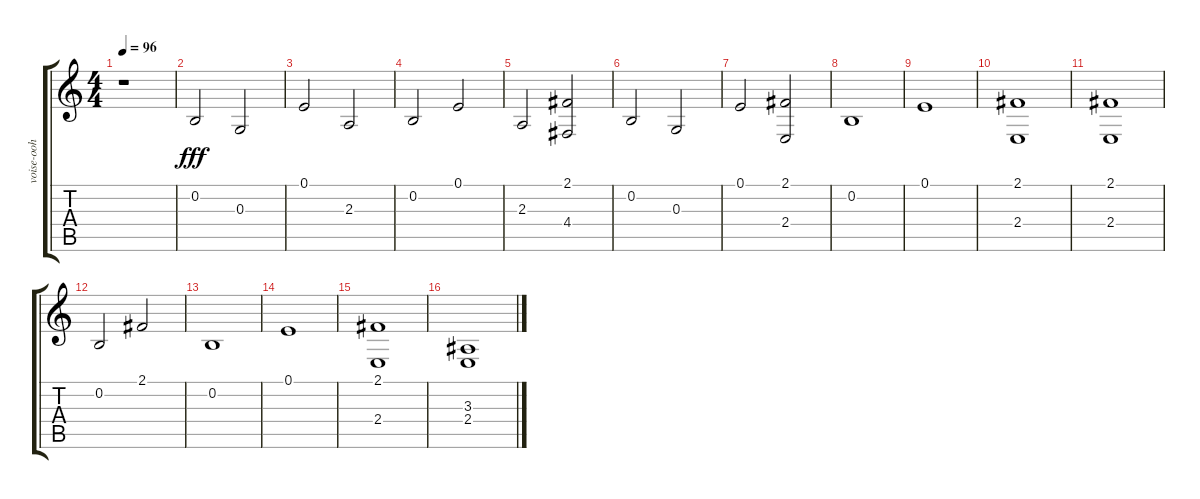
\track ("voise-ooh" "voise-ooh") {instrument seashore}
\staff {score tabs}
\tuning (E4 B3 G3 D3 A2 E2) {hide}
\ts (4 4)
\tempo 96
\clef g2
\ks c
r.1{dy fff instrument seashore} |
0.2.2 0.3.2 |
0.1.2 2.3.2 |
0.2.2 0.1.2 |
2.3.2 (2.1 4.4).2 |
0.2.2 0.3.2 |
0.1.2 (2.1 2.4).2 |
0.2.1 |
0.1.1 |
(2.1 2.4).1 |
(2.1 2.4).1 |
0.2.2 2.1.2 |
0.2.1 |
0.1.1 |
(2.1 2.4).1 |
(3.3 2.4).1
